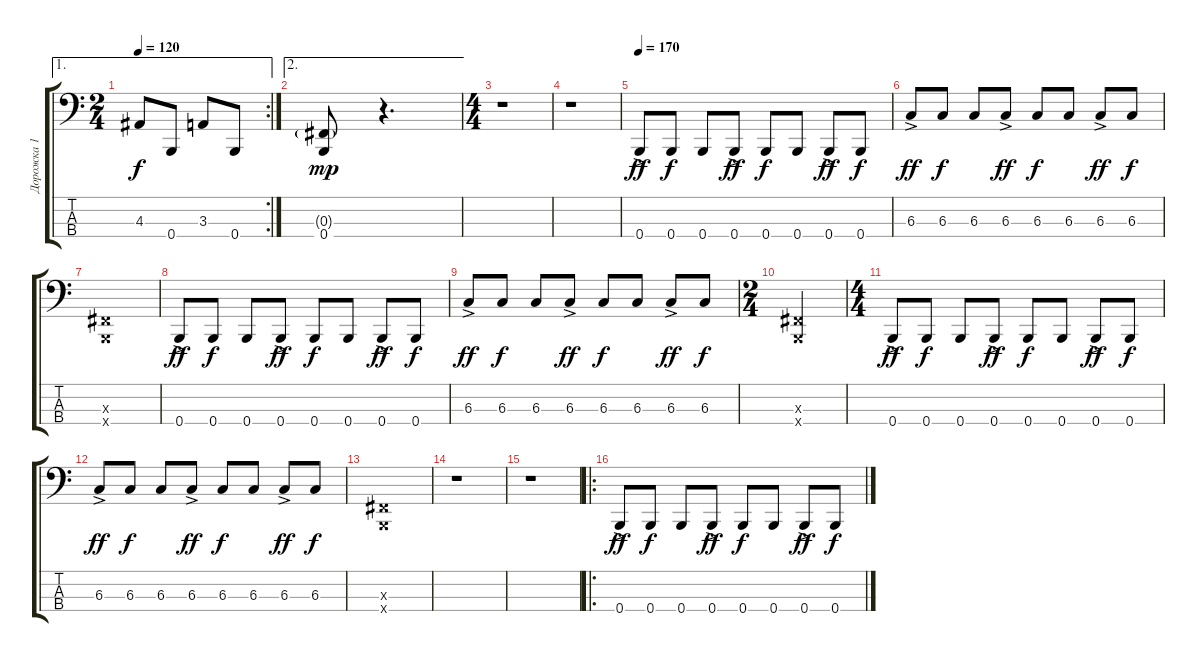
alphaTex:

\track ("Дорожка 1" "Дорожка 1") {instrument electricbasspick}
\staff {score tabs}
\tuning (E2 B1 Gb1 B0) {hide}
\ae 1
\rc 2
\ts (2 4)
\tempo 120
\clef f4
\ks c
4.3.8{dy f} 0.4.8 3.3.8 0.4.8 |
\ae 2
(0.3{g} 0.4).8{dy mp} r.4{d} |
\ts (4 4)
r.1 |
r.1 |
\tempo 170
0.4{ac}.8{dy ff} 0.4.8{dy f} 0.4.8 0.4{ac}.8{dy ff} 0.4.8{dy f} 0.4.8 0.4{ac}.8{dy ff} 0.4.8{dy f} |
6.3{ac}.8{dy ff} 6.3.8{dy f} 6.3.8 6.3{ac}.8{dy ff} 6.3.8{dy f} 6.3.8 6.3{ac}.8{dy ff} 6.3.8{dy f} |
(0.3{x} 0.4{x}).1 |
0.4{ac}.8{dy ff} 0.4.8{dy f} 0.4.8 0.4{ac}.8{dy ff} 0.4.8{dy f} 0.4.8 0.4{ac}.8{dy ff} 0.4.8{dy f} |
6.3{ac}.8{dy ff} 6.3.8{dy f} 6.3.8 6.3{ac}.8{dy ff} 6.3.8{dy f} 6.3.8 6.3{ac}.8{dy ff} 6.3.8{dy f} |
\ts (2 4)
(0.3{x} 0.4{x}).2 |
\ts (4 4)
0.4{ac}.8{dy ff} 0.4.8{dy f} 0.4.8 0.4{ac}.8{dy ff} 0.4.8{dy f} 0.4.8 0.4{ac}.8{dy ff} 0.4.8{dy f} |
6.3{ac}.8{dy ff} 6.3.8{dy f} 6.3.8 6.3{ac}.8{dy ff} 6.3.8{dy f} 6.3.8 6.3{ac}.8{dy ff} 6.3.8{dy f} |
(0.3{x} 0.4{x}).1 |
r.1 |
r.1 |
\ro
0.4{ac}.8{dy ff} 0.4.8{dy f} 0.4.8 0.4{ac}.8{dy ff} 0.4.8{dy f} 0.4.8 0.4{ac}.8{dy ff} 0.4.8{dy f}
